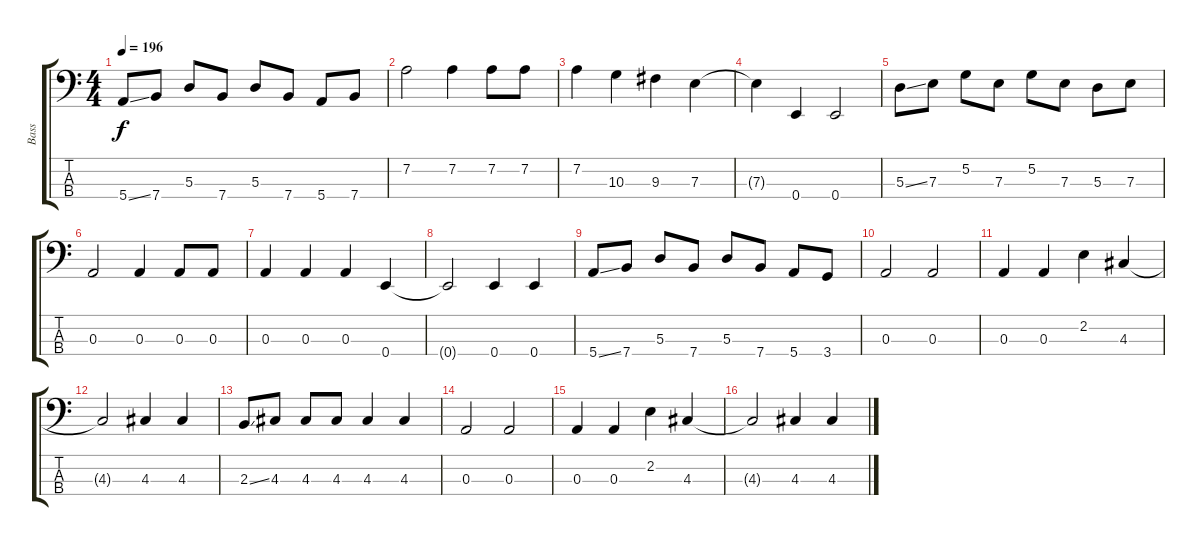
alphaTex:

\track ("Bass" "Bass") {instrument electricbassfinger}
\staff {score tabs}
\tuning (G2 D2 A1 E1) {hide}
\ts (4 4)
\tempo 196
\clef f4
\ks c
5.4{ss}.8{dy f} 7.4.8 5.3.8 7.4.8 5.3.8 7.4.8 5.4.8 7.4.8 |
7.2.2 7.2.4 7.2.8 7.2.8 |
7.2.4 10.3.4 9.3.4 7.3.4 |
7.3{t}.4 0.4.4 0.4.2 |
5.3{ss}.8 7.3.8 5.2.8 7.3.8 5.2.8 7.3.8 5.3.8 7.3.8 |
0.3.2 0.3.4 0.3.8 0.3.8 |
0.3.4 0.3.4 0.3.4 0.4.4 |
0.4{t}.2 0.4.4 0.4.4 |
5.4{ss}.8 7.4.8 5.3.8 7.4.8 5.3.8 7.4.8 5.4.8 3.4.8 |
0.3.2 0.3.2 |
0.3.4 0.3.4 2.2.4 4.3.4 |
4.3{t}.2 4.3.4 4.3.4 |
2.3{ss}.8 4.3.8 4.3.8 4.3.8 4.3.4 4.3.4 |
0.3.2 0.3.2 |
0.3.4 0.3.4 2.2.4 4.3.4 |
4.3{t}.2 4.3.4 4.3.4
